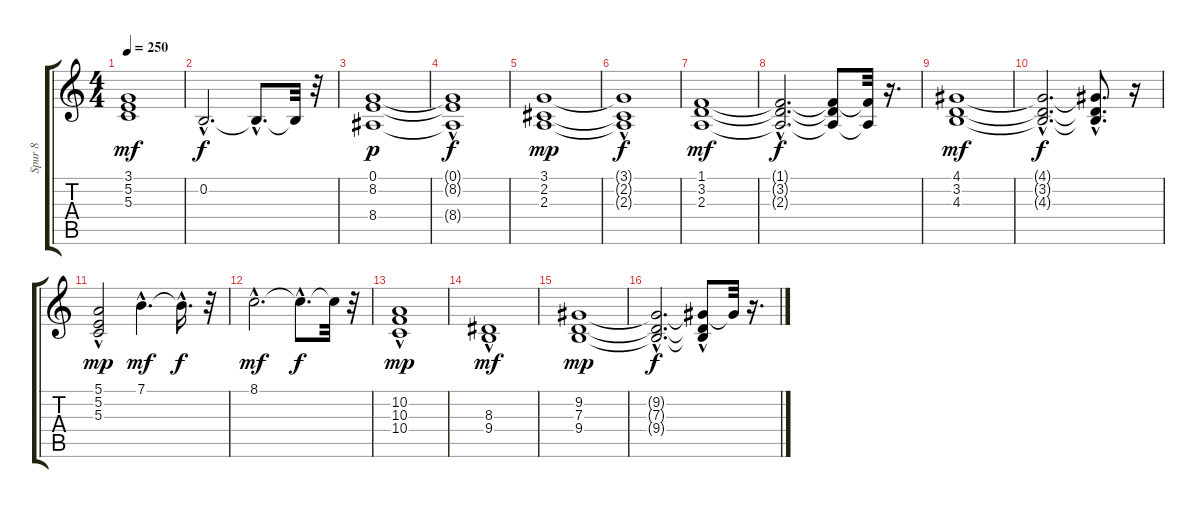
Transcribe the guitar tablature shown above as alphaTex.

\track ("Spur 8" "Spur 8") {instrument fx8scifi}
\staff {score tabs}
\tuning (E4 B3 G3 D3 A2 E2) {hide}
\ts (4 4)
\tempo 250
\clef g2
\ks c
(3.1 5.2 5.3).1{dy mf} |
0.2{hac}.2{d dy f} 0.2{hac t}.8{d} 0.2{t}.32 r.32 |
(0.1 8.2 8.4).1{dy p} |
(0.1{hac t} 8.2{hac t} 8.4{t}).1{dy f} |
(3.1 2.2 2.3).1{dy mp} |
(3.1{t} 2.2{hac t} 2.3{hac t}).1{dy f} |
(1.1 3.2 2.3).1{dy mf} |
(1.1{hac t} 3.2{hac t} 2.3{hac t}).2{d dy f} (1.1{t} 3.2{t} 2.3{t}).8 (1.1{t} 2.3{t}).32 r.16{d} |
(4.1 3.2 4.3).1{dy mf} |
(4.1{hac t} 3.2{hac t} 4.3{hac t}).2{d dy f} (4.1{hac t} 3.2{t} 4.3{hac t}).8{d} r.16 |
(5.1 5.2 5.3{hac}).2{dy mp} 7.1{hac}.4{d dy mf} 7.1{hac t}.16{d dy f} r.32 |
8.1{hac}.2{d dy mf} 8.1{hac t}.8{d dy f} 8.1{t}.32 r.32 |
(10.2 10.3{hac} 10.4{hac}).1{dy mp} |
(8.3 9.4{hac}).1{dy mf} |
(9.2 7.3 9.4).1{dy mp} |
(9.2{hac t} 7.3{hac t} 9.4{hac t}).2{d dy f} (9.2{t} 7.3{t} 9.4{hac t}).8 9.2{t}.32 r.16{d}
